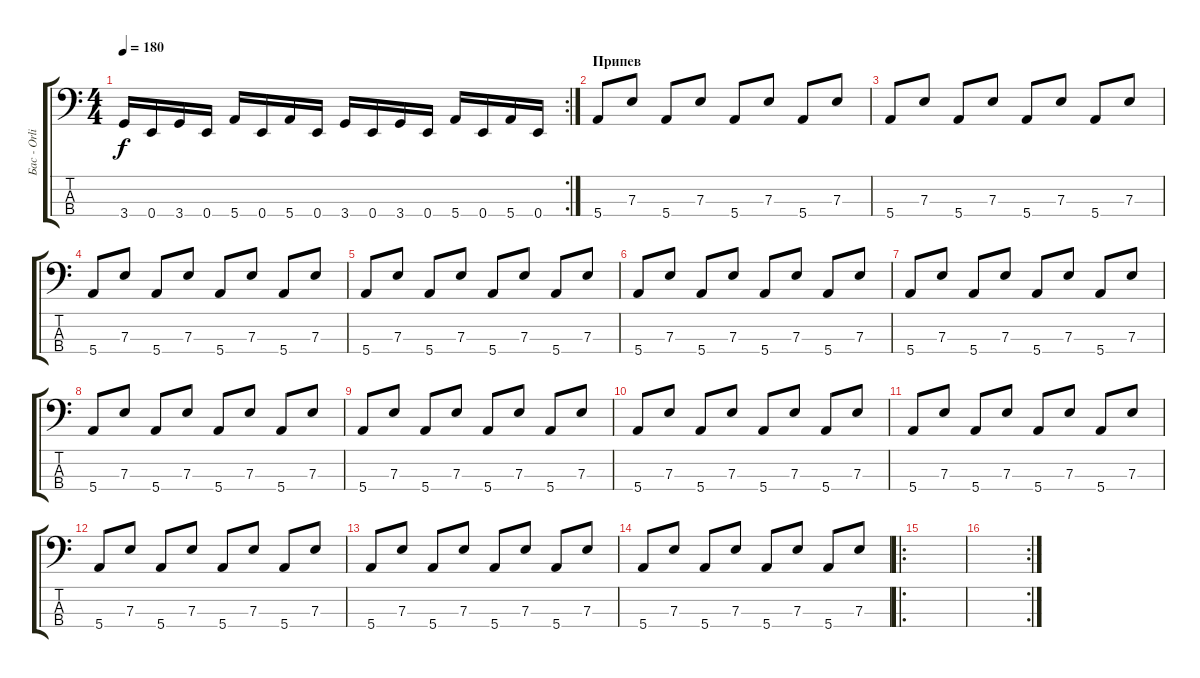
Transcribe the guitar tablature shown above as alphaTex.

\track ("Бас - Orlik" "Бас - Orli") {instrument acousticbass}
\staff {score tabs}
\tuning (G2 D2 A1 E1) {hide}
\rc 2
\ts (4 4)
\tempo 180
\clef f4
\ks c
3.4.16{dy f} 0.4.16 3.4.16 0.4.16 5.4.16 0.4.16 5.4.16 0.4.16 3.4.16 0.4.16 3.4.16 0.4.16 5.4.16 0.4.16 5.4.16 0.4.16 |
\section ("" "Припев")
5.4.8 7.3.8 5.4.8 7.3.8 5.4.8 7.3.8 5.4.8 7.3.8 |
5.4.8 7.3.8 5.4.8 7.3.8 5.4.8 7.3.8 5.4.8 7.3.8 |
5.4.8 7.3.8 5.4.8 7.3.8 5.4.8 7.3.8 5.4.8 7.3.8 |
5.4.8 7.3.8 5.4.8 7.3.8 5.4.8 7.3.8 5.4.8 7.3.8 |
5.4.8 7.3.8 5.4.8 7.3.8 5.4.8 7.3.8 5.4.8 7.3.8 |
5.4.8 7.3.8 5.4.8 7.3.8 5.4.8 7.3.8 5.4.8 7.3.8 |
5.4.8 7.3.8 5.4.8 7.3.8 5.4.8 7.3.8 5.4.8 7.3.8 |
5.4.8 7.3.8 5.4.8 7.3.8 5.4.8 7.3.8 5.4.8 7.3.8 |
5.4.8 7.3.8 5.4.8 7.3.8 5.4.8 7.3.8 5.4.8 7.3.8 |
5.4.8 7.3.8 5.4.8 7.3.8 5.4.8 7.3.8 5.4.8 7.3.8 |
5.4.8 7.3.8 5.4.8 7.3.8 5.4.8 7.3.8 5.4.8 7.3.8 |
5.4.8 7.3.8 5.4.8 7.3.8 5.4.8 7.3.8 5.4.8 7.3.8 |
5.4.8 7.3.8 5.4.8 7.3.8 5.4.8 7.3.8 5.4.8 7.3.8 |
\ro
|
\rc 2
